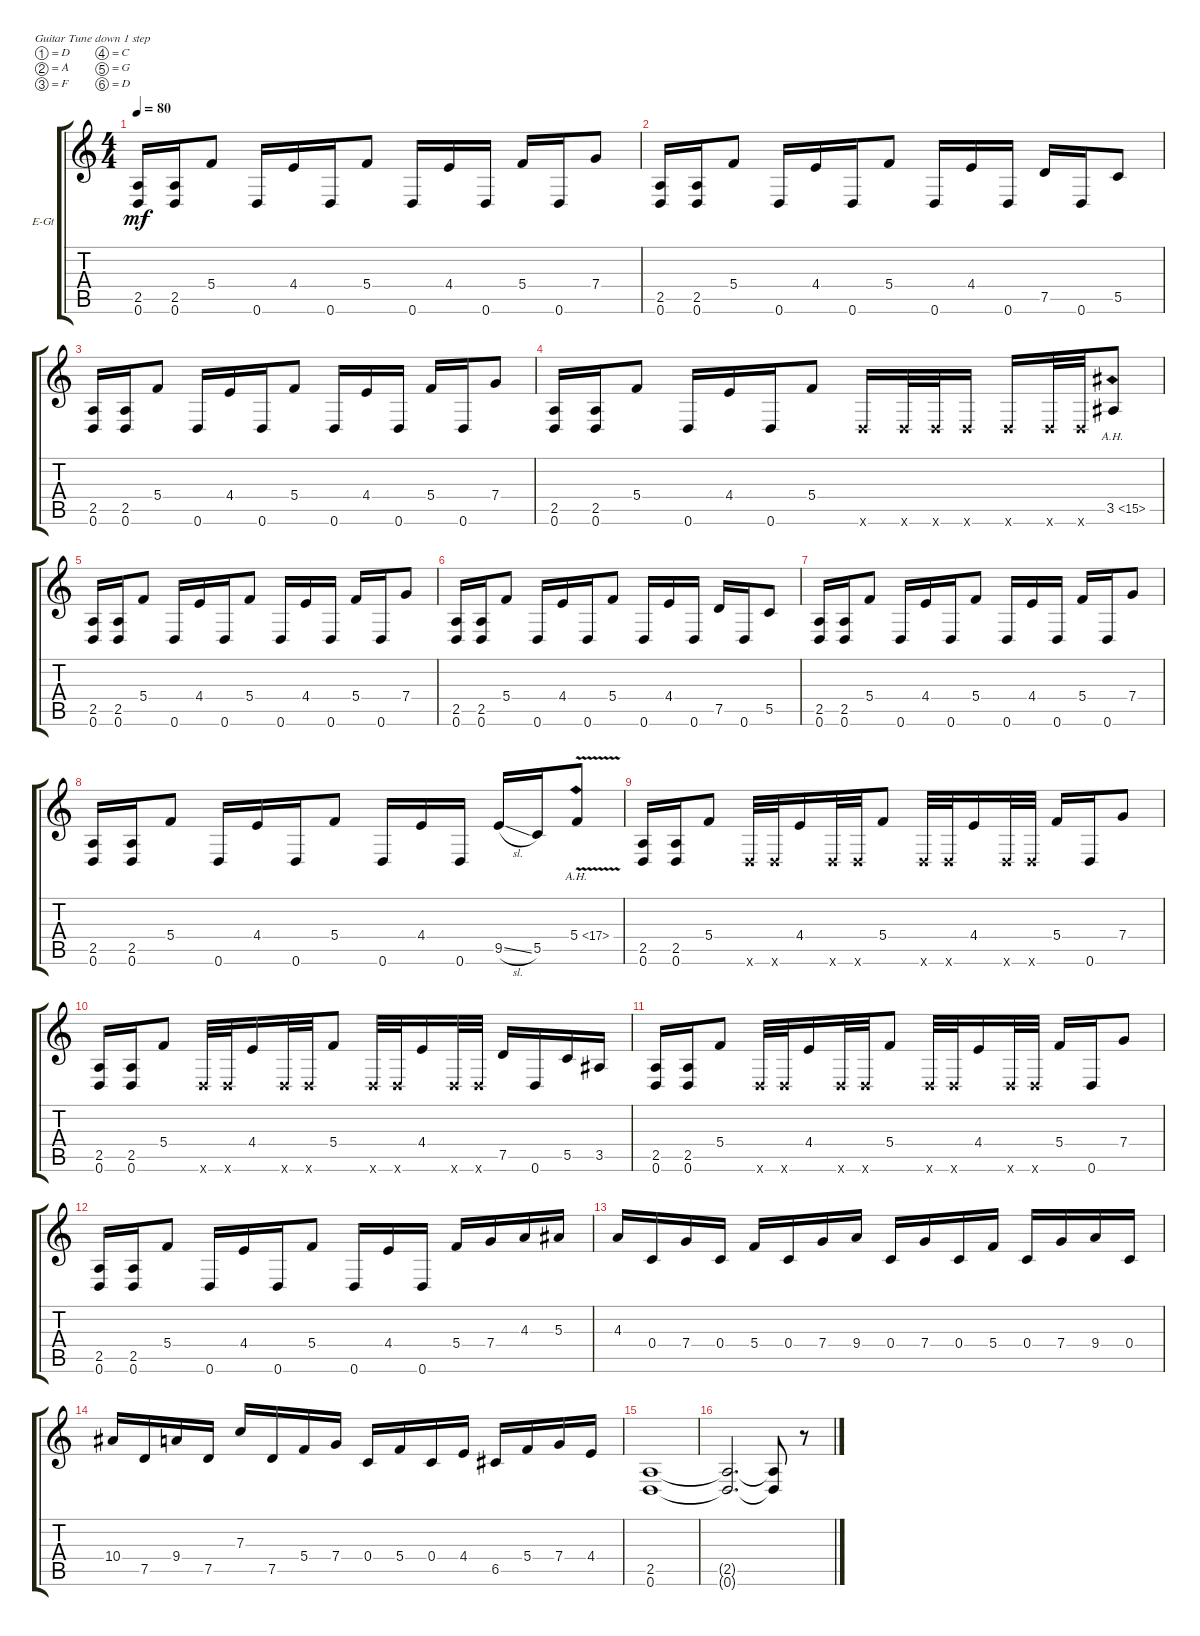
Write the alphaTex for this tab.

\defaultSystemsLayout 4
\bracketExtendMode groupsimilarinstruments
\firstSystemTrackNameOrientation horizontal
\otherSystemsTrackNameOrientation horizontal
\track ("Electric Guitar" "E-Gt") {instrument distortionguitar}
\staff {score tabs}
\tuning (D4 A3 F3 C3 G2 D2)
\ts (4 4)
\tempo 80
\clef g2
\ks c
(0.6 2.5).16{dy mf instrument distortionguitar} (0.6 2.5).16 5.4.8 0.6.16 4.4.16 0.6.16 5.4.8 0.6.16 4.4.16 0.6.16 5.4.16 0.6.16 7.4.8 |
(2.5 0.6).16 (0.6 2.5).16 5.4.8 0.6.16 4.4.16 0.6.16 5.4.8 0.6.16 4.4.16 0.6.16 7.5.16 0.6.16 5.5.8 |
(2.5 0.6).16 (0.6 2.5).16 5.4.8 0.6.16 4.4.16 0.6.16 5.4.8 0.6.16 4.4.16 0.6.16 5.4.16 0.6.16 7.4.8 |
(2.5 0.6).16 (0.6 2.5).16 5.4.8 0.6.16 4.4.16 0.6.16 5.4.8 0.6{x}.16 0.6{x}.32 0.6{x}.32 0.6{x}.16 0.6{x}.16 0.6{x}.32 0.6{x}.32 3.5{ah 12}.8 |
(2.5 0.6).16 (0.6 2.5).16 5.4.8 0.6.16 4.4.16 0.6.16 5.4.8 0.6.16 4.4.16 0.6.16 5.4.16 0.6.16 7.4.8 |
(0.6 2.5).16 (0.6 2.5).16 5.4.8 0.6.16 4.4.16 0.6.16 5.4.8 0.6.16 4.4.16 0.6.16 7.5.16 0.6.16 5.5.8 |
(2.5 0.6).16 (0.6 2.5).16 5.4.8 0.6.16 4.4.16 0.6.16 5.4.8 0.6.16 4.4.16 0.6.16 5.4.16 0.6.16 7.4.8 |
(0.6 2.5).16 (0.6 2.5).16 5.4.8 0.6.16 4.4.16 0.6.16 5.4.8 0.6.16 4.4.16 0.6.16 9.5{sl}.16 5.5.16 5.4{ah 12 v}.8 |
(2.5 0.6).16 (0.6 2.5).16 5.4.8 0.6{x}.32 0.6{x}.32 4.4.16 0.6{x}.32 0.6{x}.32 5.4.8 0.6{x}.32 0.6{x}.32 4.4.16 0.6{x}.32 0.6{x}.32 5.4.16 0.6.16 7.4.8 |
(2.5 0.6).16 (0.6 2.5).16 5.4.8 0.6{x}.32 0.6{x}.32 4.4.16 0.6{x}.32 0.6{x}.32 5.4.8 0.6{x}.32 0.6{x}.32 4.4.16 0.6{x}.32 0.6{x}.32 7.5.16 0.6.16 5.5.16 3.5.16 |
(0.6 2.5).16 (0.6 2.5).16 5.4.8 0.6{x}.32 0.6{x}.32 4.4.16 0.6{x}.32 0.6{x}.32 5.4.8 0.6{x}.32 0.6{x}.32 4.4.16 0.6{x}.32 0.6{x}.32 5.4.16 0.6.16 7.4.8 |
(0.6 2.5).16 (2.5 0.6).16 5.4.8 0.6.16 4.4.16 0.6.16 5.4.8 0.6.16 4.4.16 0.6.16 5.4.16 7.4.16 4.3.16 5.3.16 |
4.3.16 0.4.16 7.4.16 0.4.16 5.4.16 0.4.16 7.4.16 9.4.16 0.4.16 7.4.16 0.4.16 5.4.16 0.4.16 7.4.16 9.4.16 0.4.16 |
10.4.16 7.5.16 9.4.16 7.5.16 7.3.16 7.5.16 5.4.16 7.4.16 0.4.16 5.4.16 0.4.16 4.4.16 6.5.16 5.4.16 7.4.16 4.4.16 |
(0.6 2.5).1 |
(2.5{t} 0.6{t}).2{d} (0.6{t} 2.5{t}).8 r.8
